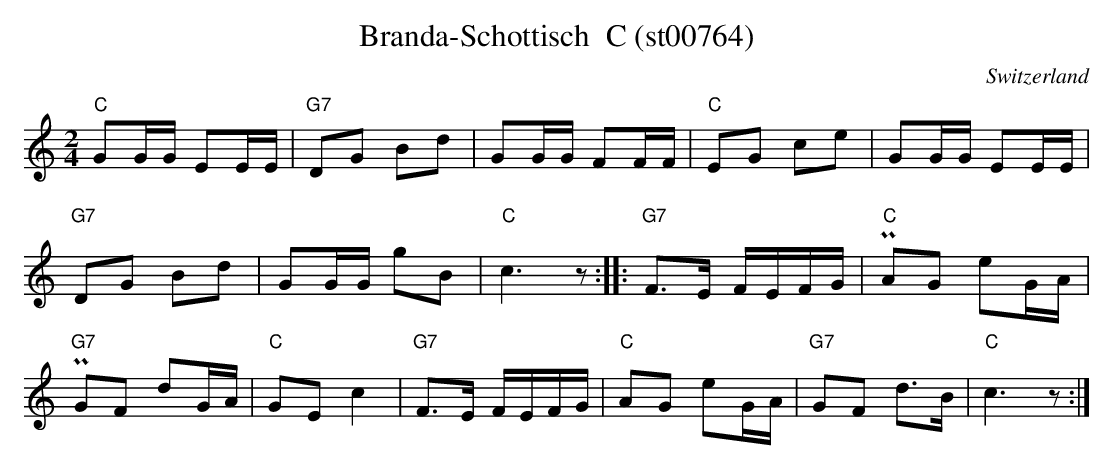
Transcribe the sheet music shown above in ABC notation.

X:1
T: Branda-Schottisch  C (st00764)
O:Switzerland
M:2/4
L:1/16
K:C major
"C"G2GG E2EE | "G7"D2G2 B2d2 | G2GG F2FF | "C"E2G2 c2e2 | G2GG E2EE |
"G7"D2G2 B2d2 | G2GG g2B2 | "C"c6z2 :: "G7"F3E FEFG | "C"PA2G2 e2GA |
"G7"PG2F2 d2GA | "C"G2E2c4 | "G7"F3E FEFG | "C"A2G2 e2GA | "G7"G2F2 d3B | "C"c6z2 :|
